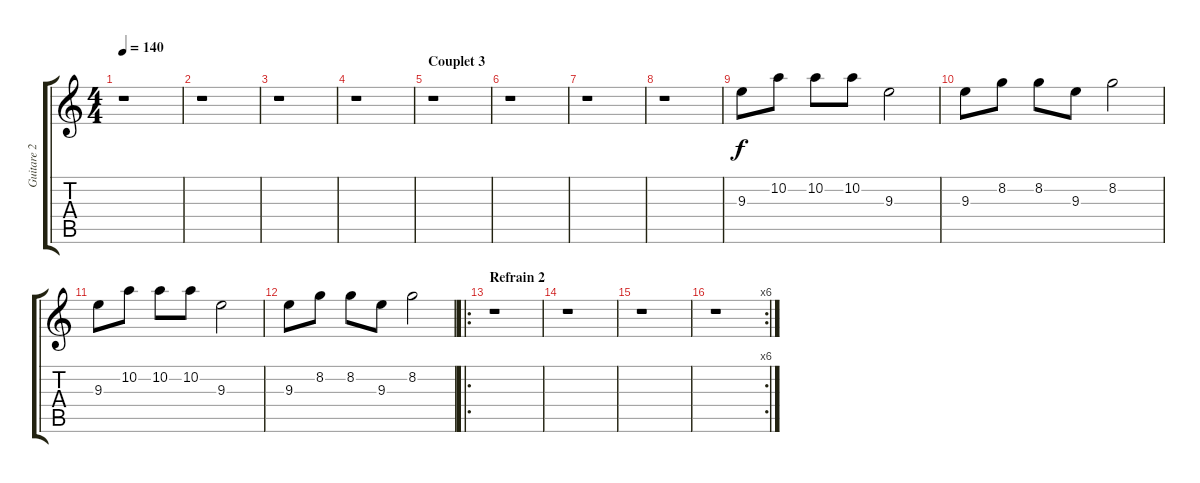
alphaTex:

\track ("Guitare 2 Wah-Wah" "Guitare 2 ") {instrument distortionguitar}
\staff {score tabs}
\tuning (E4 B3 G3 D3 A2 E2) {hide}
\ts (4 4)
\tempo 140
\clef g2
\ks c
r.1{dy f} |
r.1 |
r.1 |
r.1 |
\section ("" "Couplet 3")
r.1 |
r.1 |
r.1 |
r.1 |
9.3.8 10.2.8 10.2.8 10.2.8 9.3.2 |
9.3.8 8.2.8 8.2.8 9.3.8 8.2.2 |
9.3.8 10.2.8 10.2.8 10.2.8 9.3.2 |
9.3.8 8.2.8 8.2.8 9.3.8 8.2.2 |
\ro
\section ("" "Refrain 2")
r.1 |
r.1 |
r.1 |
\rc 6
r.1
